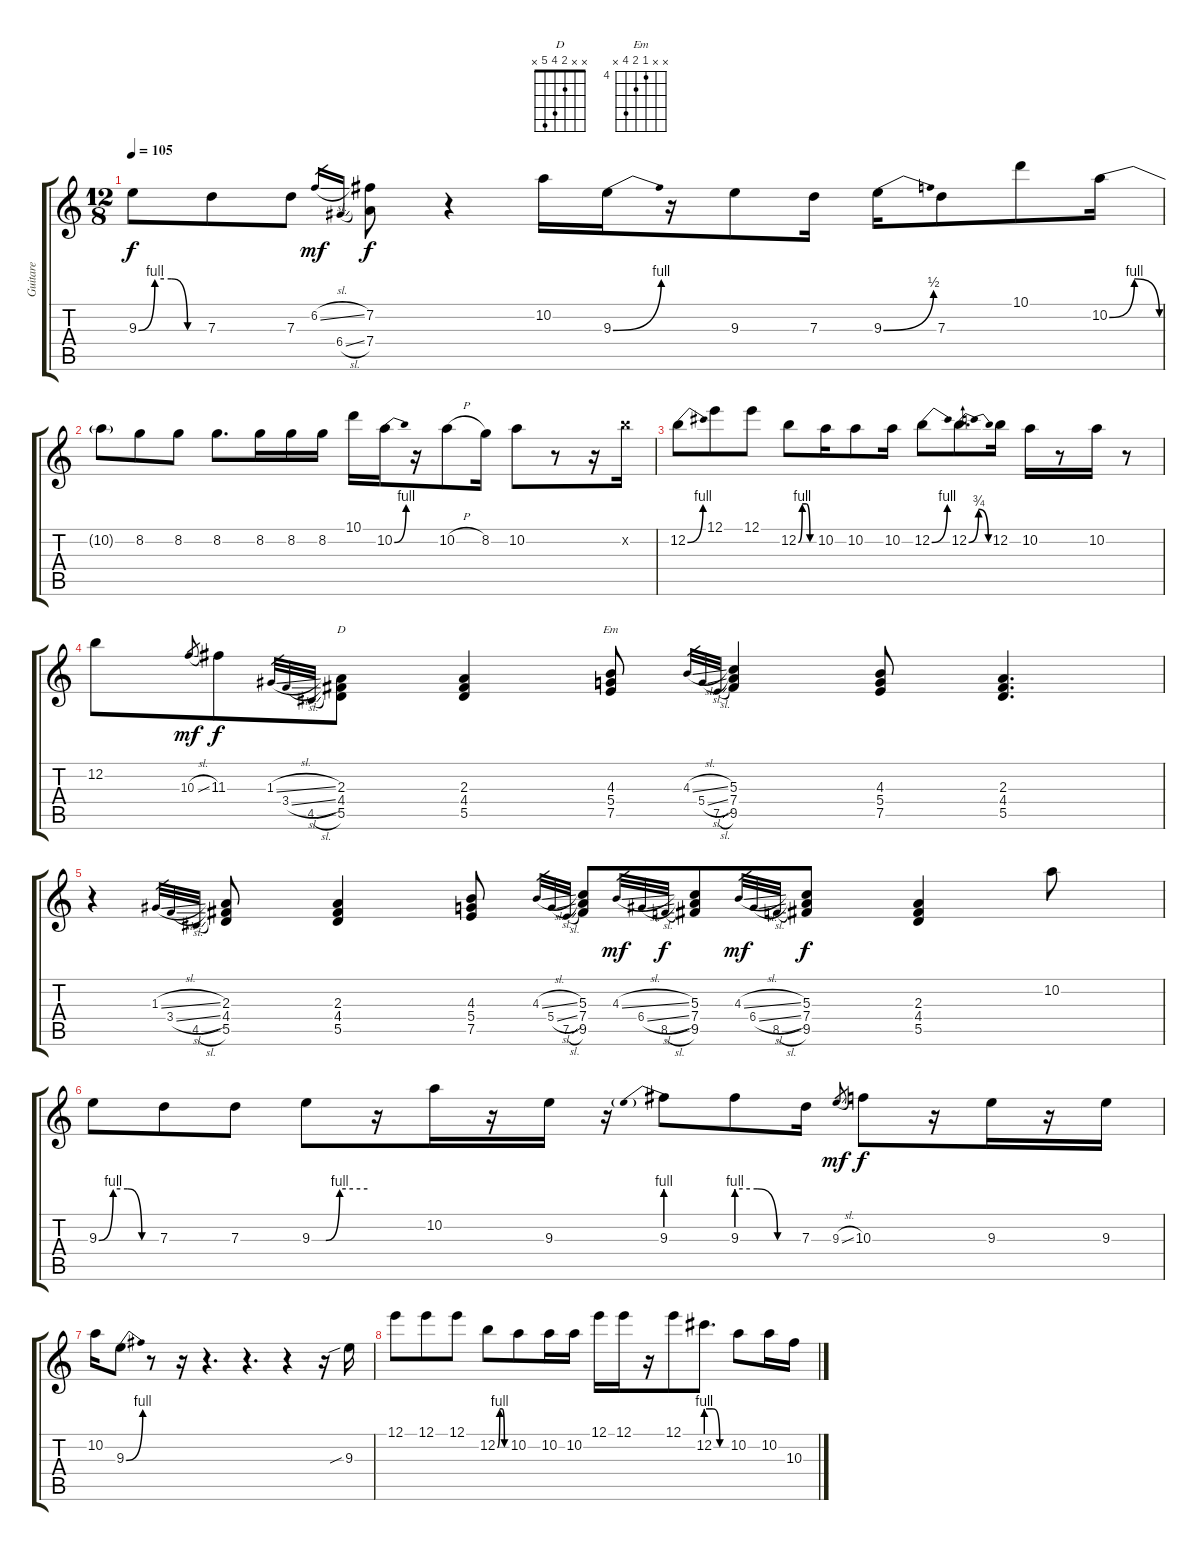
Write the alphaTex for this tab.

\track ("Guitare" "Guitare") {instrument electricguitarclean}
\staff {score tabs}
\tuning (E4 B3 G3 D3 A2 E2) {hide}
\chord ("D" x x 2 4 5 x)
\chord ("Em" x x 4 5 7 x) {firstfret 4}
\ts (12 8)
\tempo 105
\clef g2
\ks c
9.3{be (custom 0 0 15 4 30 4 45 0 60 0)}.8{dy f} 7.3.8 7.3.8 6.2{sl}.16{gr dy mf} 6.4{sl}.16{gr} (7.2 7.4).8{dy f} r.4 10.2.16 9.3{be (bend 0 0 60 4)}.16 r.16 9.3.8 7.3.16 9.3{be (bend 0 0 60 2)}.16 7.3.8 10.1.8 10.2{be (bendrelease 0 0 15 4 45 4 60 0)}.16 |
10.2{t}.8 8.2.8 8.2.8 8.2.8{d} 8.2.16 8.2.16 8.2.16 10.1.16 10.2{be (bend 0 0 60 4)}.16 r.16 10.2{h}.8 8.2.16 10.2.8 r.8 r.16 12.2{x}.16 |
12.2{be (bend 0 0 60 4)}.8 12.1.8 12.1.8 12.2{be (custom 0 0 15 4 30 4 45 0 60 0)}.8 10.2.16 10.2.8 10.2.16 12.2{be (bend 0 0 60 4)}.8 12.2{be (bendrelease 0 0 25 3 30 3 60 0)}.8{d} 12.2.16 10.2.16 r.8 10.2.16 r.8 |
12.2.8 10.3{sl}.8{gr dy mf} 11.3.8{dy f} 1.3{sl}.32{gr} 3.4{sl}.32{gr} 4.5{sl}.32{gr} (2.3 4.4 5.5).8{ch "D"} (2.3 4.4 5.5).4 (4.3 5.4 7.5).8{ch "Em"} 4.3{sl}.32{gr} 5.4{sl}.32{gr} 7.5{sl}.32{gr} (5.3 7.4 9.5).4 (4.3 5.4 7.5).8 (2.3 4.4 5.5).4{d} |
r.4 1.3{sl}.32{gr} 3.4{sl}.32{gr} 4.5{sl}.32{gr} (2.3 4.4 5.5).8 (2.3 4.4 5.5).4 (4.3 5.4 7.5).8 4.3{sl}.32{gr} 5.4{sl}.32{gr} 7.5{sl}.32{gr} (5.3 7.4 9.5).8 4.3{sl}.32{gr dy mf} 6.4{sl}.32{gr} 8.5{sl}.32{gr dy f} (5.3 7.4 9.5).8 4.3{sl}.32{gr dy mf} 6.4{sl}.32{gr} 8.5{sl}.32{gr} (5.3 7.4 9.5).8{dy f} (2.3 4.4 5.5).4 10.2.8 |
9.3{be (custom 0 0 15 4 30 4 45 0 60 0)}.8 7.3.8 7.3.8 9.3{be (custom 0 0 15 0 30 4 60 4)}.8 r.16 10.2.16 r.16 9.3.16 r.16 9.3{be (prebend 0 4 60 4)}.8 9.3{be (custom 0 4 20 4 40 0 60 0)}.8 7.3.16 9.3{sl}.8{gr dy mf} 10.3.8{dy f} r.16 9.3.16 r.16 9.3.16 |
10.2.16 9.3{be (bend 0 0 60 4)}.8 r.8 r.16 r.4{d} r.4{d} r.4 r.16 9.3{sib}.16 |
12.1.8 12.1.8 12.1.8 12.2{be (custom 0 0 15 4 30 4 45 0 60 0)}.8 10.2.8 10.2.16 10.2.16 12.1.16 12.1.16 r.16 12.1.8 12.2{be (custom 0 4 20 4 40 0 60 0)}.8{d} 10.2.8 10.2.16 10.3.16
